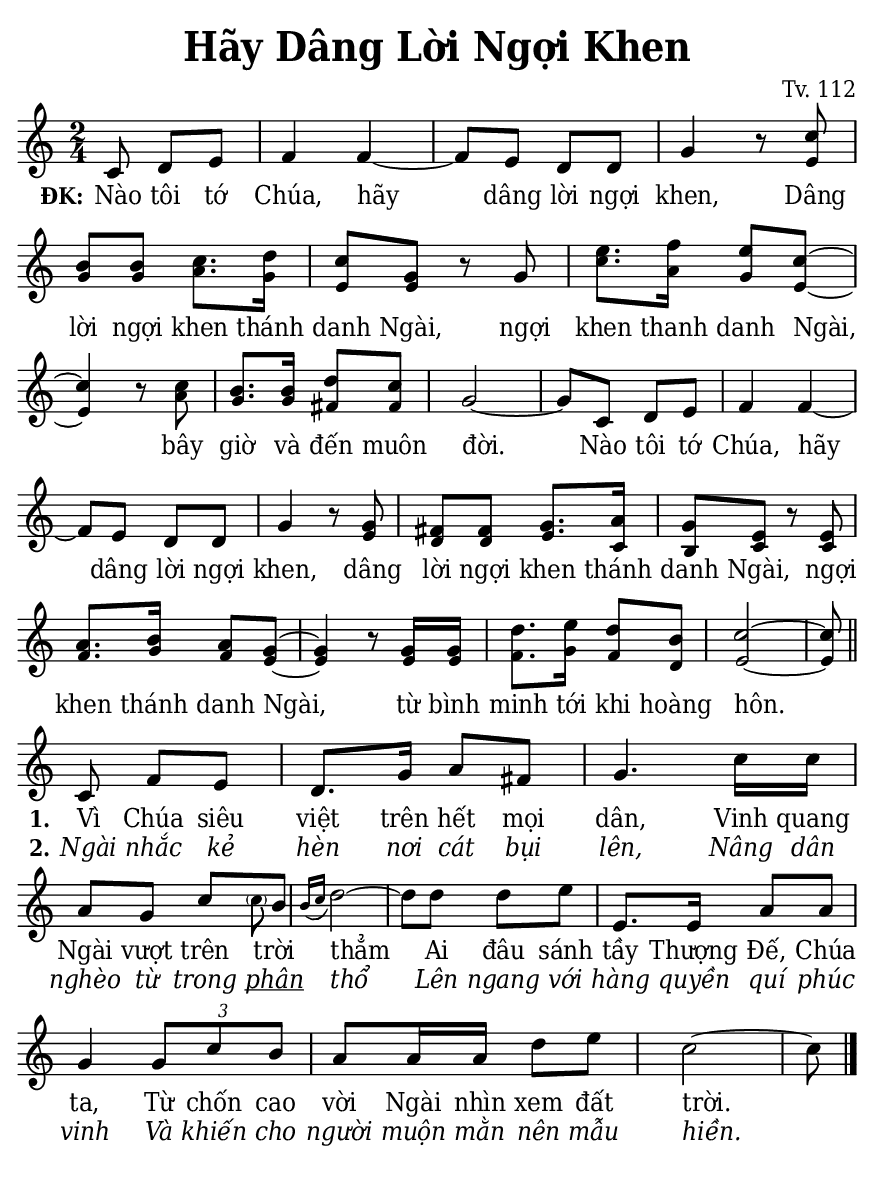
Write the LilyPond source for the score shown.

% Cài đặt chung\
\version "2.22.1"
\include "english.ly"

\header {
  title = \markup { \fontsize #1 "Hãy Dâng Lời Ngợi Khen" }
  composer = "Tv. 112"
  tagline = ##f
}

% Nhạc phiên khúc
nhacPhienKhucSop = \relative c' {
  \partial 4. c8 d e |
  f4 f ~ |
  f8 e d d |
  g4 r8 c |
  b b c8. d16 |
  c8 g r g |
  e'8. f16 e8 c ~ |
  c4 r8 c |
  b8. b16 d8 c |
  g2 ~ |
  g8 c, d e |
  f4 f ~ |
  f8 e d d |
  g4 r8 g |
  fs fs g8. a16 |
  g8 e r e |
  a8. b16 a8 g ~ |
  g4 r8 g16 g |
  d'8. e16 d8 b |
  c2 ~ |
  c8 \bar "||" \break
  
  c, f e |
  d8. g16 a8 fs |
  g4. c16 c |
  a8 g \once \stemUp c
  <<
    {
      \voiceOne
      b
    }
    \new Voice = "splitpart" {
      \voiceTwo
      \once \override NoteColumn.force-hshift = #-1.5
      \tweak font-size #-2
      \parenthesize
      c
    }
  >>
  \oneVoice
  \slashedGrace { b16 (c } d2) ~ |
  d8 d d e |
  e,8. e16 a8 a |
  g4 \tuplet 3/2 { g8 c b } |
  a a16 a d8 e |
  c2 ~ |
  c8 \bar "|."
}

nhacPhienKhucAlto = \relative c' {
  c8 d e |
  f4 f ~ |
  f8 e d d |
  g4 r8 e |
  g g a8. g16 |
  e8 e r g |
  c8. a16 g8 e ~ |
  e4 r8 a |
  g8. g16 fs8 fs |
  g2 ~ |
  g8 c, d e |
  f4 f ~ |
  f8 e d d |
  g4 r8 e |
  d d e8. c16 |
  b8 c r c |
  f8. g16 f8 e ~ |
  e4 r8 e16 e |
  f8. g16 f8 d |
  e2 ~ |
  e8
}

% Lời phiên khúc
loiPhienKhucSop = \lyrics {
  \set stanza = "ĐK:"
  Nào tôi tớ Chúa,
  hãy dâng lời ngợi khen,
  Dâng lời ngợi khen thánh danh Ngài,
  ngợi khen thanh danh Ngài,
  bây giờ và đến muôn đời.
  Nào tôi tớ Chúa,
  hãy dâng lời ngợi khen,
  dâng lời ngợi khen thánh danh Ngài,
  ngợi khen thánh danh Ngài,
  từ bình minh tới khi hoàng hôn.
  <<
    {
      \set stanza = "1."
      Vì Chúa siêu việt trên hết mọi dân,
      Vinh quang Ngài vượt trên trời thẳm
      Ai đâu sánh tầy Thượng Đế, Chúa ta,
      Từ chốn cao vời Ngài nhìn xem đất trời.
    }
    \new Lyrics {
	    \set associatedVoice = "beSop"
	    \set stanza = "2."
      \override Lyrics.LyricText.font-shape = #'italic
	    Ngài nhắc kẻ hèn nơi cát bụi lên,
	    Nâng dân nghèo từ trong
	    \markup { \italic \underline "phân" }
	    thổ
	    Lên ngang với hàng quyền quí phúc vinh
	    Và khiến cho người muộn mằn nên mẫu hiền.
    }
  >>
}

% Dàn trang
\paper {
  #(set-paper-size "a5")
  top-margin = 3\mm
  bottom-margin = 3\mm
  left-margin = 3\mm
  right-margin = 3\mm
  indent = #0
  #(define fonts
	 (make-pango-font-tree "Deja Vu Serif Condensed"
	 		       "Deja Vu Serif Condensed"
			       "Deja Vu Serif Condensed"
			       (/ 20 20)))
  print-page-number = ##f
  page-count = #1
}

TongNhip = {
  \key c \major \time 2/4
  \set Timing.beamExceptions = #'()
  \set Timing.baseMoment = #(ly:make-moment 1/4)
}

% Đổi kích thước nốt cho bè phụ
notBePhu =
#(define-music-function (font-size music) (number? ly:music?)
   (for-some-music
     (lambda (m)
       (if (music-is-of-type? m 'rhythmic-event)
           (begin
             (set! (ly:music-property m 'tweaks)
                   (cons `(font-size . ,font-size)
                         (ly:music-property m 'tweaks)))
             #t)
           #f))
     music)
   music)

\score {
  \new ChoirStaff <<
    \new Staff \with {
        \consists "Merge_rests_engraver"
        printPartCombineTexts = ##f
      }
      <<
      \new Voice \TongNhip \partCombine 
        \nhacPhienKhucSop
        \notBePhu -1 { \nhacPhienKhucAlto }
      \new NullVoice = beSop \nhacPhienKhucSop
      \new Lyrics \lyricsto beSop \loiPhienKhucSop
      >>
  >>
  \layout {
    \override Lyrics.LyricSpace.minimum-distance = #0.8
    \override Score.BarNumber.break-visibility = ##(#f #f #f)
    \override Score.SpacingSpanner.uniform-stretching = ##t
  } 
}
